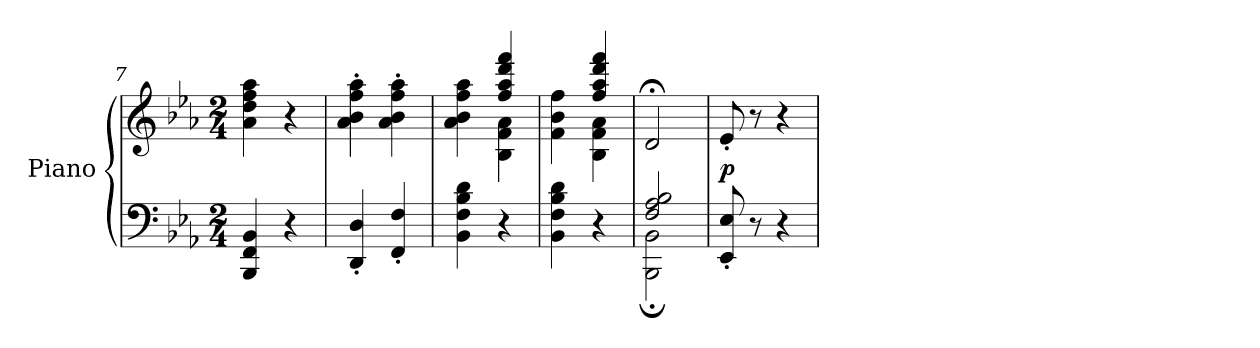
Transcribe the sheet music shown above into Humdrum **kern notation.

**kern	**kern	**dynam
*part1	*part1	*part1
*staff2	*staff1	*staff1/2
*I"Piano	*	*
*I'Pno	*	*
*clefF4	*clefG2	*
*k[b-e-a-]	*k[b-e-a-]	*
*M2/4	*M2/4	*
=7	=7	=7
4BBB-/ 4FF/ 4BB-/	4a-\ 4dd\ 4ff\ 4aa-\	.
4r	4r	.
=8	=8	=8
4DD/' 4D/'	4a-\' 4b-\' 4ff\' 4aa-\'	.
4FF/' 4F/'	4a-\' 4b-\' 4ff\' 4aa-\'	.
=9	=9	=9
*	*^	*
4BB-\ 4F\ 4B-\ 4d\	4a-\ 4b-\ 4ff\ 4aa-\	4reyy	.
4r	4ff/ 4aa-/ 4ddd/ 4fff/	4B-\ 4f\ 4a-\	.
=10	=10	=10	=10
4BB-\ 4F\ 4B-\ 4d\	4f\ 4b-\ 4ff\	4reyy	.
4r	4ff/ 4aa-/ 4ddd/ 4fff/	4B-\ 4f\ 4a-\	.
*	*v	*v	*
=11	=11	=11
*	*MM66	*
*^	*	*
2F/ 2A-/ 2B-/	2BBB-\; 2BB-\;	2d;</	.
*v	*v	*	*
=12	=12	=12
*	*MM132	*
*^	*	*
!	!	!	!LO:DY:a=2
*v	*v	*	*
8EE-/' 8E-/'	8e-'/	p
8r	8r	.
4r	4r	.
=	=	=
*-	*-	*-
